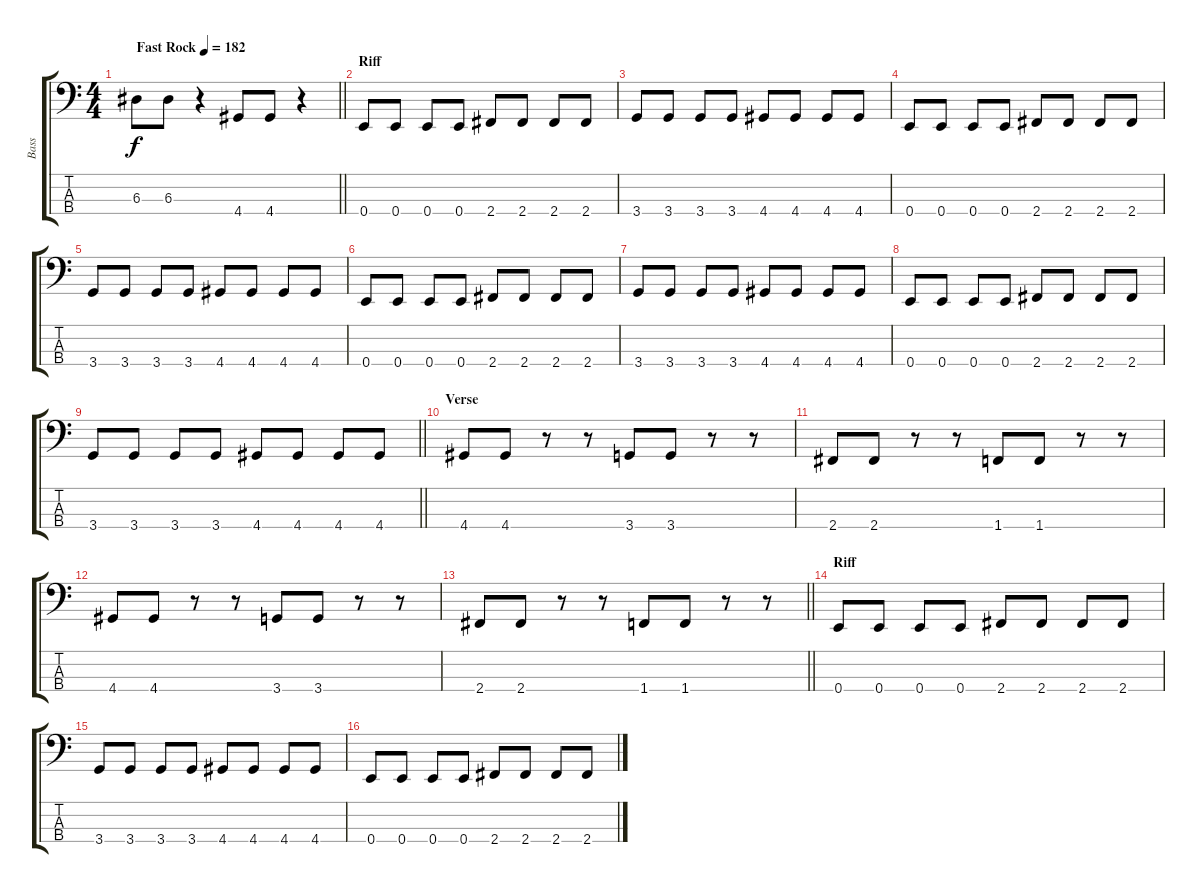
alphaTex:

\track ("Bass" "Bass") {instrument electricbassfinger}
\staff {score tabs}
\tuning (G2 D2 A1 E1) {hide}
\ts (4 4)
\tempo (182 "Fast Rock")
\clef f4
\barLineRight lightlight
\ks c
6.3.8{dy f instrument electricbassfinger} 6.3.8 r.4 4.4.8 4.4.8 r.4 |
\section ("" "Riff")
0.4.8 0.4.8 0.4.8 0.4.8 2.4.8 2.4.8 2.4.8 2.4.8 |
3.4.8 3.4.8 3.4.8 3.4.8 4.4.8 4.4.8 4.4.8 4.4.8 |
0.4.8 0.4.8 0.4.8 0.4.8 2.4.8 2.4.8 2.4.8 2.4.8 |
3.4.8 3.4.8 3.4.8 3.4.8 4.4.8 4.4.8 4.4.8 4.4.8 |
0.4.8 0.4.8 0.4.8 0.4.8 2.4.8 2.4.8 2.4.8 2.4.8 |
3.4.8 3.4.8 3.4.8 3.4.8 4.4.8 4.4.8 4.4.8 4.4.8 |
0.4.8 0.4.8 0.4.8 0.4.8 2.4.8 2.4.8 2.4.8 2.4.8 |
\barLineRight lightlight
3.4.8 3.4.8 3.4.8 3.4.8 4.4.8 4.4.8 4.4.8 4.4.8 |
\section ("" "Verse")
4.4.8 4.4.8 r.8 r.8 3.4.8 3.4.8 r.8 r.8 |
2.4.8 2.4.8 r.8 r.8 1.4.8 1.4.8 r.8 r.8 |
4.4.8 4.4.8 r.8 r.8 3.4.8 3.4.8 r.8 r.8 |
\barLineRight lightlight
2.4.8 2.4.8 r.8 r.8 1.4.8 1.4.8 r.8 r.8 |
\section ("" "Riff")
0.4.8 0.4.8 0.4.8 0.4.8 2.4.8 2.4.8 2.4.8 2.4.8 |
3.4.8 3.4.8 3.4.8 3.4.8 4.4.8 4.4.8 4.4.8 4.4.8 |
0.4.8 0.4.8 0.4.8 0.4.8 2.4.8 2.4.8 2.4.8 2.4.8
